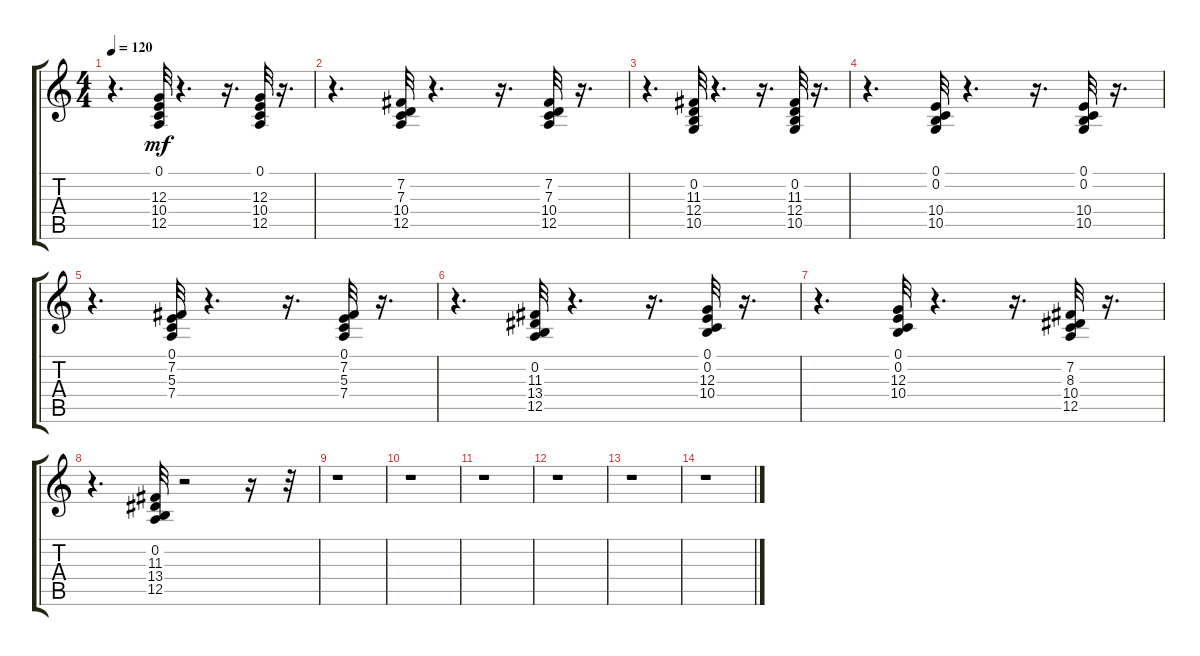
\track "" {instrument electricpiano1}
\staff {score tabs}
\tuning (E4 B3 G3 D3 A2 E2) {hide}
\ts (4 4)
\tempo 120
\clef g2
\ks c
r.4{d dy mf} (0.1 12.3 10.4 12.5).32 r.4{d} r.16{d} (0.1 12.3 10.4 12.5).32 r.16{d} |
r.4{d} (7.2 7.3 10.4 12.5).32 r.4{d} r.16{d} (7.2 7.3 10.4 12.5).32 r.16{d} |
r.4{d} (0.2 11.3 12.4 10.5).32 r.4{d} r.16{d} (0.2 11.3 12.4 10.5).32 r.16{d} |
r.4{d} (0.1 0.2 10.4 10.5).32 r.4{d} r.16{d} (0.1 0.2 10.4 10.5).32 r.16{d} |
r.4{d} (0.1 7.2 5.3 7.4).32 r.4{d} r.16{d} (0.1 7.2 5.3 7.4).32 r.16{d} |
r.4{d} (0.2 11.3 13.4 12.5).32 r.4{d} r.16{d} (0.1 0.2 12.3 10.4).32 r.16{d} |
r.4{d} (0.1 0.2 12.3 10.4).32 r.4{d} r.16{d} (7.2 8.3 10.4 12.5).32 r.16{d} |
r.4{d} (0.2 11.3 13.4 12.5).32 r.2 r.16 r.32 |
r.1 |
r.1 |
r.1 |
r.1 |
r.1 |
r.1
